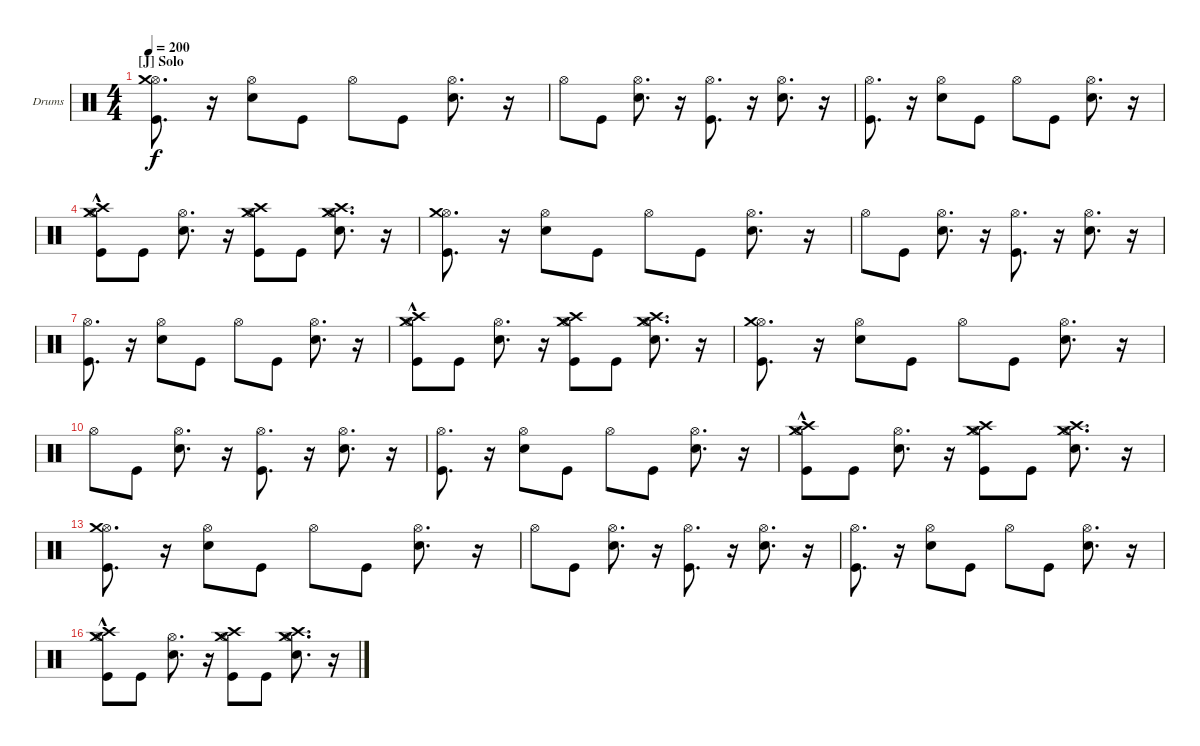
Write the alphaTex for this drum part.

\bracketExtendMode nobrackets
\firstSystemTrackNameOrientation horizontal
\otherSystemsTrackNameOrientation horizontal
\defaultBarNumberDisplay FirstOfSystem
\track ("Drums" "Drums") {instrument percussion}
\staff {score}
\articulation defaults
\ts (4 4)
\section ("J" "Solo")
\tempo 200
\clef neutral
\ks c
("Kick (hit)" "Hi-Hat (open)" "Crash medium (hit)").8{d dy f} r.16 ("Snare (hit) 2" "Hi-Hat (open)").8 "Kick (hit)".8 "Hi-Hat (open)".8 "Kick (hit)".8 ("Snare (hit) 2" "Hi-Hat (open)").8{d} r.16 |
"Hi-Hat (open)".8 "Kick (hit)".8 ("Snare (hit) 2" "Hi-Hat (open)").8{d} r.16 ("Kick (hit)" "Hi-Hat (open)").8{d} r.16 ("Snare (hit) 2" "Hi-Hat (open)").8{d} r.16 |
("Kick (hit)" "Hi-Hat (open)").8{d} r.16 ("Snare (hit) 2" "Hi-Hat (open)").8 "Kick (hit)".8 "Hi-Hat (open)".8 "Kick (hit)".8 ("Snare (hit) 2" "Hi-Hat (open)").8{d} r.16 |
("Hi-Hat (open)" "Kick (hit)"{hac} "Crash high (hit)" "Crash medium (hit)").8 "Kick (hit)".8 ("Snare (hit) 2" "Hi-Hat (open)").8{d} r.16 ("Kick (hit)" "Hi-Hat (open)" "Crash medium (hit)" "Crash high (hit)").8 "Kick (hit)".8 ("Snare (hit) 2" "Hi-Hat (open)" "Crash high (hit)" "Crash medium (hit)").8{d} r.16 |
("Kick (hit)" "Hi-Hat (open)" "Crash medium (hit)").8{d} r.16 ("Snare (hit) 2" "Hi-Hat (open)").8 "Kick (hit)".8 "Hi-Hat (open)".8 "Kick (hit)".8 ("Snare (hit) 2" "Hi-Hat (open)").8{d} r.16 |
"Hi-Hat (open)".8 "Kick (hit)".8 ("Snare (hit) 2" "Hi-Hat (open)").8{d} r.16 ("Kick (hit)" "Hi-Hat (open)").8{d} r.16 ("Snare (hit) 2" "Hi-Hat (open)").8{d} r.16 |
("Kick (hit)" "Hi-Hat (open)").8{d} r.16 ("Snare (hit) 2" "Hi-Hat (open)").8 "Kick (hit)".8 "Hi-Hat (open)".8 "Kick (hit)".8 ("Snare (hit) 2" "Hi-Hat (open)").8{d} r.16 |
("Hi-Hat (open)" "Kick (hit)"{hac} "Crash high (hit)" "Crash medium (hit)").8 "Kick (hit)".8 ("Snare (hit) 2" "Hi-Hat (open)").8{d} r.16 ("Kick (hit)" "Hi-Hat (open)" "Crash medium (hit)" "Crash high (hit)").8 "Kick (hit)".8 ("Snare (hit) 2" "Hi-Hat (open)" "Crash high (hit)" "Crash medium (hit)").8{d} r.16 |
("Kick (hit)" "Hi-Hat (open)" "Crash medium (hit)").8{d} r.16 ("Snare (hit) 2" "Hi-Hat (open)").8 "Kick (hit)".8 "Hi-Hat (open)".8 "Kick (hit)".8 ("Snare (hit) 2" "Hi-Hat (open)").8{d} r.16 |
"Hi-Hat (open)".8 "Kick (hit)".8 ("Snare (hit) 2" "Hi-Hat (open)").8{d} r.16 ("Kick (hit)" "Hi-Hat (open)").8{d} r.16 ("Snare (hit) 2" "Hi-Hat (open)").8{d} r.16 |
("Kick (hit)" "Hi-Hat (open)").8{d} r.16 ("Snare (hit) 2" "Hi-Hat (open)").8 "Kick (hit)".8 "Hi-Hat (open)".8 "Kick (hit)".8 ("Snare (hit) 2" "Hi-Hat (open)").8{d} r.16 |
("Hi-Hat (open)" "Kick (hit)"{hac} "Crash high (hit)" "Crash medium (hit)").8 "Kick (hit)".8 ("Snare (hit) 2" "Hi-Hat (open)").8{d} r.16 ("Kick (hit)" "Hi-Hat (open)" "Crash medium (hit)" "Crash high (hit)").8 "Kick (hit)".8 ("Snare (hit) 2" "Hi-Hat (open)" "Crash high (hit)" "Crash medium (hit)").8{d} r.16 |
("Kick (hit)" "Hi-Hat (open)" "Crash medium (hit)").8{d} r.16 ("Snare (hit) 2" "Hi-Hat (open)").8 "Kick (hit)".8 "Hi-Hat (open)".8 "Kick (hit)".8 ("Snare (hit) 2" "Hi-Hat (open)").8{d} r.16 |
"Hi-Hat (open)".8 "Kick (hit)".8 ("Snare (hit) 2" "Hi-Hat (open)").8{d} r.16 ("Kick (hit)" "Hi-Hat (open)").8{d} r.16 ("Snare (hit) 2" "Hi-Hat (open)").8{d} r.16 |
("Kick (hit)" "Hi-Hat (open)").8{d} r.16 ("Snare (hit) 2" "Hi-Hat (open)").8 "Kick (hit)".8 "Hi-Hat (open)".8 "Kick (hit)".8 ("Snare (hit) 2" "Hi-Hat (open)").8{d} r.16 |
("Hi-Hat (open)" "Kick (hit)"{hac} "Crash high (hit)" "Crash medium (hit)").8 "Kick (hit)".8 ("Snare (hit) 2" "Hi-Hat (open)").8{d} r.16 ("Kick (hit)" "Hi-Hat (open)" "Crash medium (hit)" "Crash high (hit)").8 "Kick (hit)".8 ("Snare (hit) 2" "Hi-Hat (open)" "Crash high (hit)" "Crash medium (hit)").8{d} r.16
